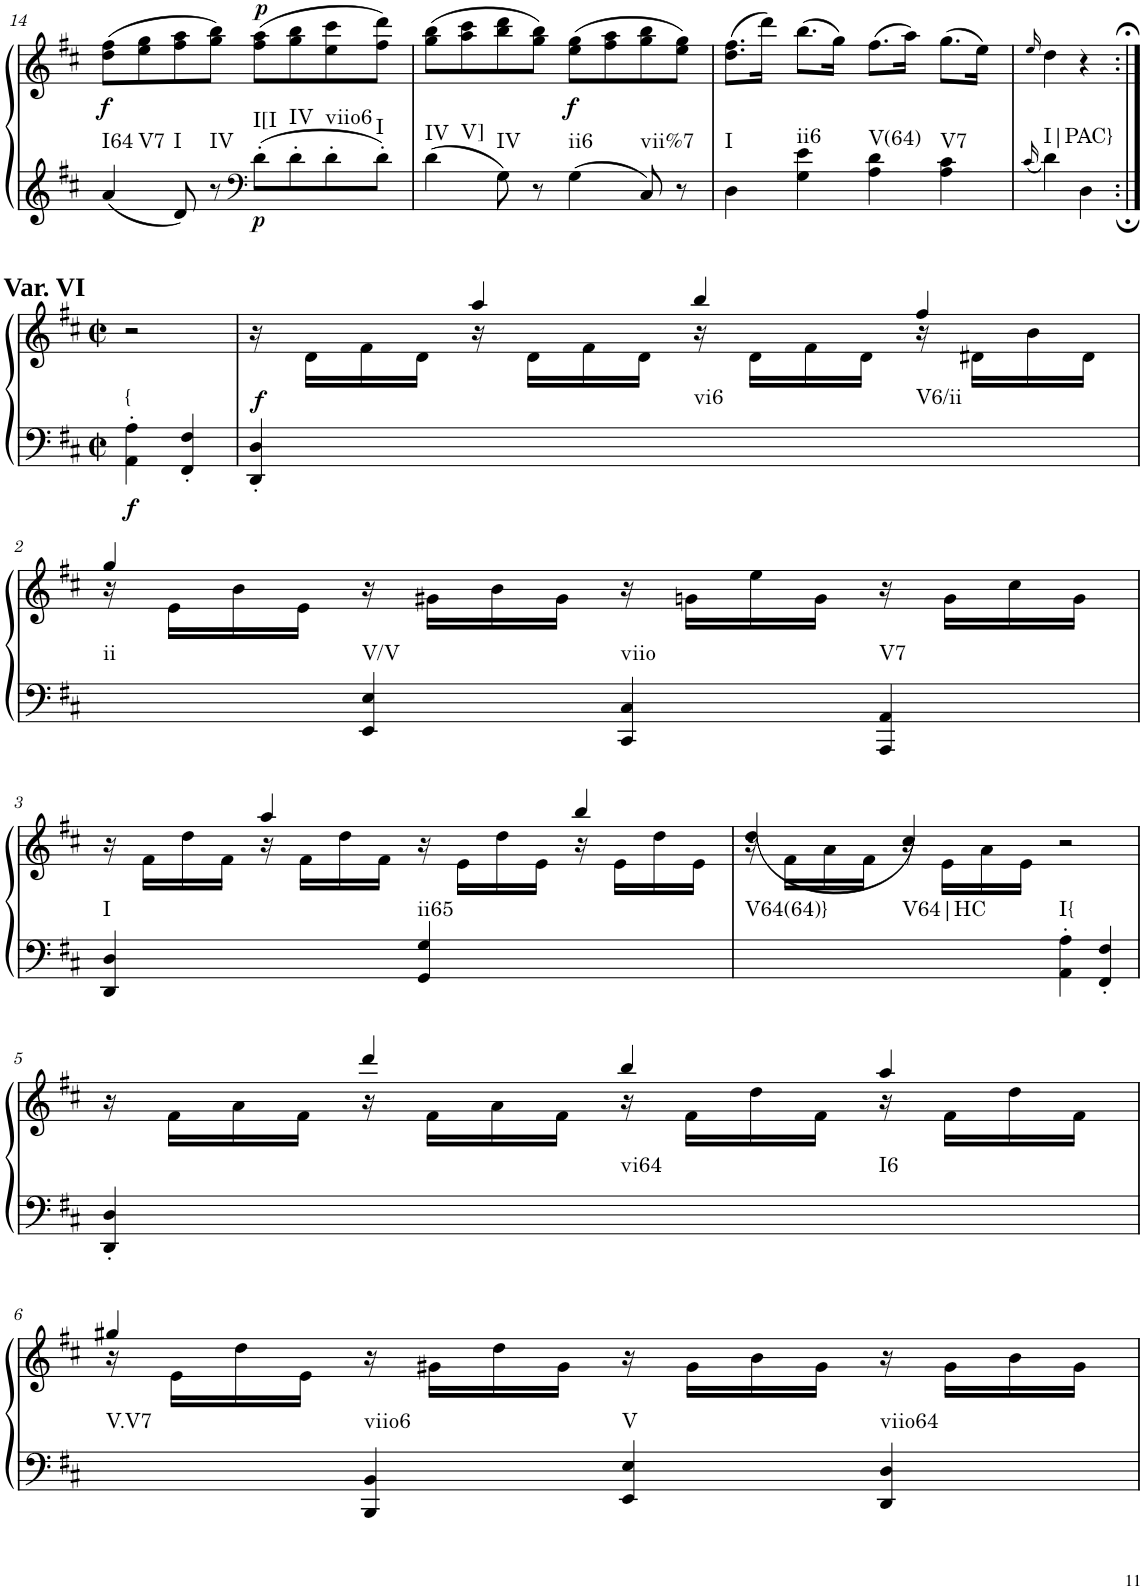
**kern	**kern	**dynam	**harte
*part1	*part1	*part1	*part1
*staff2	*staff1	*staff1/2	*
*I"unbenannt2	*	*	*
!!LO:PB:g=z
*clefG2	*clefG2	*	*
*k[f#c#]	*k[f#c#]	*	*
*M2/2	*M2/2	*	*
*met(c|)	*met(c|)	*	*
=14	=14	=14	=14
!	!	!LO:DY:b	!LO:H:n=1:kt=I64
!	!	!	!LO:H:n=2:kt=V7
4a/	(8dd\ 8ff#\L	f	N N
.	8ee\ 8gg\	.	.
!	!	!	!LO:H:kt=I
8d/	8ff#\ 8aa\	.	N
!	!	!	!LO:H:kt=IV
8r	8gg\ 8bb\J)	.	N
*clefF4	*	*	*
!	!	!LO:DY:b=2	!
!	!	!LO:DY:n=1:a	!LO:H:kt=I[I
8d'\L	(8ff#\ 8aa\L	p p	N
!	!	!	!LO:H:kt=IV
8d'\	8gg\ 8bb\	.	N
!	!	!	!LO:H:kt=viio6
8d'\	8ee\ 8ccc#\	.	N
!	!	!	!LO:H:kt=I
8d'\J	8ff#\ 8ddd\J)	.	N
=15	=15	=15	=15
!	!	!	!LO:H:n=1:kt=IV
!	!	!	!LO:H:n=2:kt=V]
4d\	(8gg\ 8bb\L	.	N N
.	8aa\ 8ccc#\	.	.
!	!	!	!LO:H:kt=IV
8G\	8bb\ 8ddd\	.	N
8r	8gg\ 8bb\J)	.	.
!	!	!LO:DY:b	!LO:H:kt=ii6
4G\	(8ee\ 8gg\L	f	N
.	8ff#\ 8aa\	.	.
!	!	!	!LO:H:kt=vii%7
8C#/	8gg\ 8bb\	.	N
8r	8ee\ 8gg\J)	.	.
=16	=16	=16	=16
!	!	!	!LO:H:kt=I
4D\	(8.dd\ 8.ff#\L	.	N
.	16ddd\Jk)	.	.
!	!	!	!LO:H:kt=ii6
4G\ 4e\	(8.bb\L	.	N
.	16gg\Jk)	.	.
!	!	!	!LO:H:kt=V(64)
4A\ 4d\	(8.ff#\L	.	N
.	16aa\Jk)	.	.
!	!	!	!LO:H:kt=V7
4A\ 4c#\	(8.gg\L	.	N
.	16ee\Jk)	.	.
=17	=17	=17	=17
16qc#/	16qee/	.	.
!	!	!	!LO:H:kt=I|PAC}
4d\	4dd\	.	N
4D\	4r	.	.
!!LO:LB:g=z
=:|!	=:|!	=:|!	=:|!
*clefF4	*clefG2	*	*
*M2/2	*M2/2	*	*
*met(c|)	*met(c|)	*	*
!	!LO:TX:a:B:t=Var. VI	!	!
!	!	!LO:DY:b=2	!LO:H:kt={
4AA\' 4A\'	2r	f	N
4FF#/' 4F#/'	.	.	.
=1	=1	=1	=1
*	*^	*	*
!	!	!	!LO:DY:a=2	!
4DD/' 4D/'	16r	4ryy	f	.
.	16d\LL	.	.	.
.	16f#\	.	.	.
.	16d\JJ	.	.	.
4ryy	16r	4aa/	.	.
.	16d\LL	.	.	.
.	16f#\	.	.	.
.	16d\JJ	.	.	.
!	!	!	!	!LO:H:kt=vi6
4ryy	16r	4bb/	.	N
.	16d\LL	.	.	.
.	16f#\	.	.	.
.	16d\JJ	.	.	.
!	!	!	!	!LO:H:kt=V6/ii
4ryy	16r	4ff#/	.	N
.	16d#X\LL	.	.	.
.	16b\	.	.	.
.	16d#\JJ	.	.	.
!!LO:LB:g=z	!!
=2	=2	=2	=2	=2
!	!	!	!	!LO:H:kt=ii
4ryy	16r	4gg/	.	N
.	16e\LL	.	.	.
.	16b\	.	.	.
.	16e\JJ	.	.	.
!	!	!	!	!LO:H:kt=V/V
4EE/ 4E/	16r	2.ryy	.	N
.	16g#X\LL	.	.	.
.	16b\	.	.	.
.	16g#\JJ	.	.	.
!	!	!	!	!LO:H:kt=viio
4CC#/ 4C#/	16r	.	.	N
.	16gn\LL	.	.	.
.	16ee\	.	.	.
.	16g\JJ	.	.	.
!	!	!	!	!LO:H:kt=V7
4AAA/ 4AA/	16r	.	.	N
.	16g\LL	.	.	.
.	16cc#\	.	.	.
.	16g\JJ	.	.	.
!!LO:LB:g=z	!!
=3	=3	=3	=3	=3
!	!	!	!	!LO:H:kt=I
4DD/ 4D/	16r	4ryy	.	N
.	16f#\LL	.	.	.
.	16dd\	.	.	.
.	16f#\JJ	.	.	.
4ryy	16r	4aa/	.	.
.	16f#\LL	.	.	.
.	16dd\	.	.	.
.	16f#\JJ	.	.	.
!	!	!	!	!LO:H:kt=ii65
4GG/ 4G/	16r	4ryy	.	N
.	16e\LL	.	.	.
.	16dd\	.	.	.
.	16e\JJ	.	.	.
4ryy	16r	4bb/	.	.
.	16e\LL	.	.	.
.	16dd\	.	.	.
.	16e\JJ	.	.	.
=4	=4	=4	=4	=4
!	!	!	!	!LO:H:kt=V64(64)}
4ryy	16r	(4dd/	.	N
.	16f#\LL	.	.	.
.	16a\	.	.	.
.	16f#\JJ	.	.	.
!	!	!	!	!LO:H:kt=V64|HC
4ryy	16r	4cc#/)	.	N
.	16e\LL	.	.	.
.	16a\	.	.	.
.	16e\JJ	.	.	.
!	!	!	!	!LO:H:kt=I{
4AA\' 4A\'	2r	2ryy	.	N
4FF#/' 4F#/'	.	.	.	.
!!LO:LB:g=z	!!
=5	=5	=5	=5	=5
4DD/' 4D/'	16r	4ryy	.	.
.	16f#\LL	.	.	.
.	16a\	.	.	.
.	16f#\JJ	.	.	.
4ryy	16r	4ddd/	.	.
.	16f#\LL	.	.	.
.	16a\	.	.	.
.	16f#\JJ	.	.	.
!	!	!	!	!LO:H:kt=vi64
4ryy	16r	4bb/	.	N
.	16f#\LL	.	.	.
.	16dd\	.	.	.
.	16f#\JJ	.	.	.
!	!	!	!	!LO:H:kt=I6
4ryy	16r	4aa/	.	N
.	16f#\LL	.	.	.
.	16dd\	.	.	.
.	16f#\JJ	.	.	.
!!LO:LB:g=z	!!
=6	=6	=6	=6	=6
!	!	!	!	!LO:H:kt=V.V7
4ryy	16r	4gg#X/	.	N
.	16e\LL	.	.	.
.	16dd\	.	.	.
.	16e\JJ	.	.	.
!	!	!	!	!LO:H:kt=viio6
4BBB/ 4BB/	16r	2.ryy	.	N
.	16g#X\LL	.	.	.
.	16dd\	.	.	.
.	16g#\JJ	.	.	.
!	!	!	!	!LO:H:kt=V
4EE/ 4E/	16r	.	.	N
.	16g#\LL	.	.	.
.	16b\	.	.	.
.	16g#\JJ	.	.	.
!	!	!	!	!LO:H:kt=viio64
4DD/ 4D/	16r	.	.	N
.	16g#\LL	.	.	.
.	16b\	.	.	.
.	16g#\JJ	.	.	.
*	*v	*v	*	*
=	=	=	=
*-	*-	*-	*-
